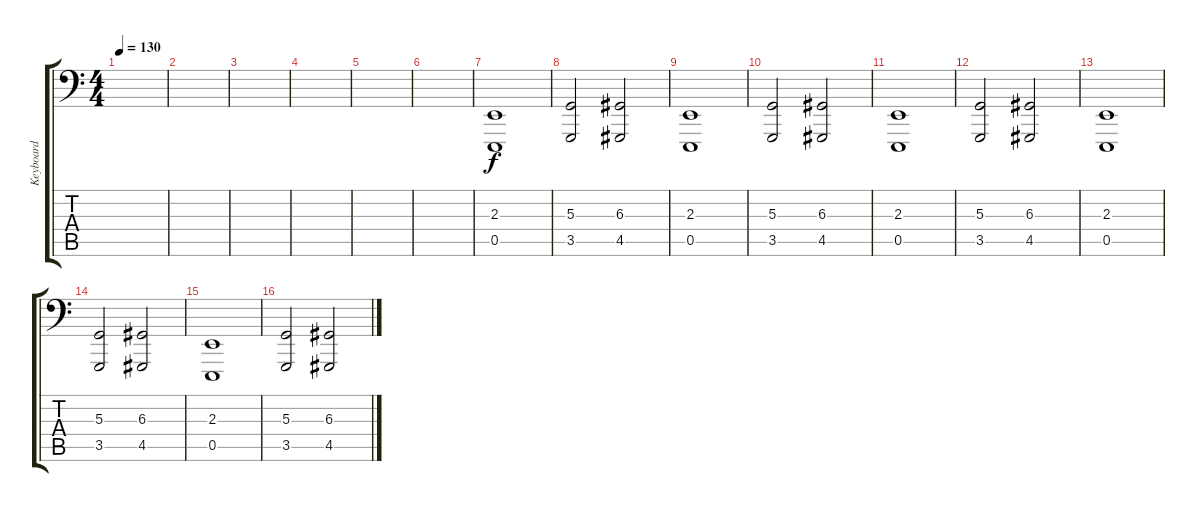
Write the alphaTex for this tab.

\track ("Keyboard" "Keyboard") {instrument lead1square}
\staff {score tabs}
\tuning (C3 G2 D2 A1 E1 B0) {hide}
\ts (4 4)
\tempo 130
\clef f4
\ks c
|
|
|
|
|
|
(2.3 0.5).1 |
(5.3 3.5).2 (6.3 4.5).2 |
(2.3 0.5).1 |
(5.3 3.5).2 (6.3 4.5).2 |
(2.3 0.5).1 |
(5.3 3.5).2 (6.3 4.5).2 |
(2.3 0.5).1 |
(5.3 3.5).2 (6.3 4.5).2 |
(2.3 0.5).1 |
(5.3 3.5).2 (6.3 4.5).2
